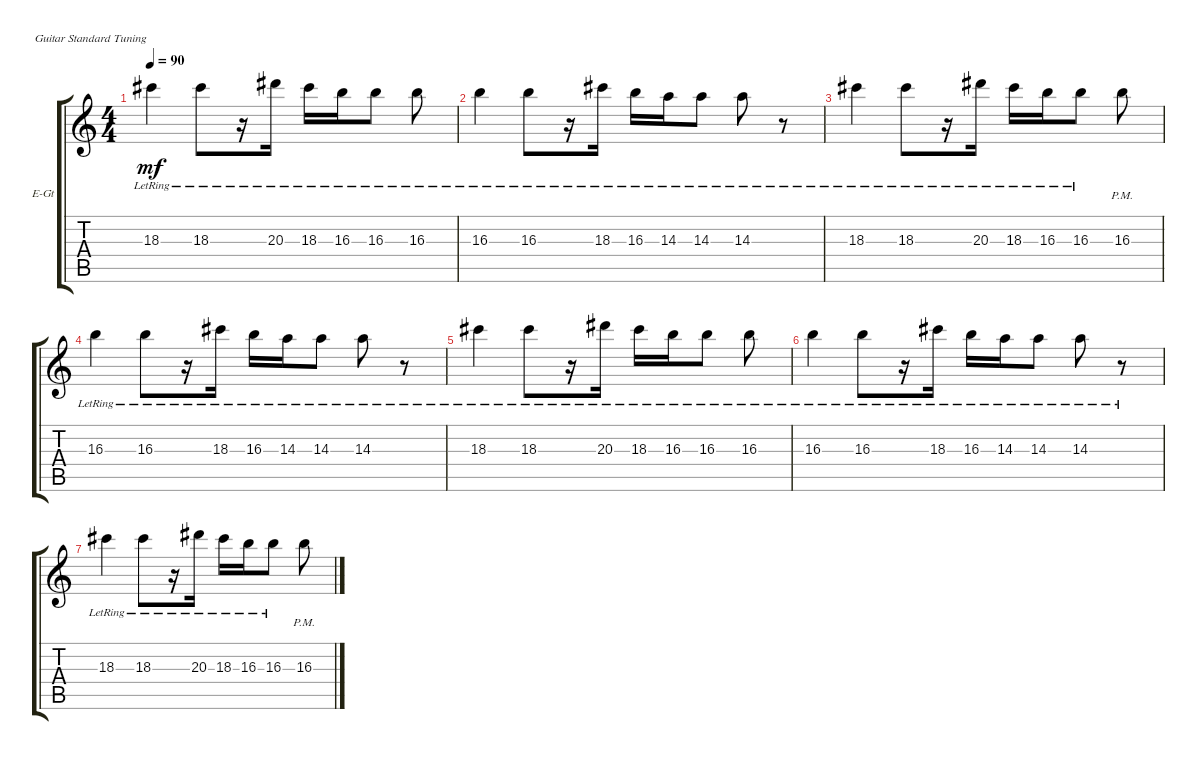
\defaultSystemsLayout 4
\bracketExtendMode groupsimilarinstruments
\firstSystemTrackNameOrientation horizontal
\otherSystemsTrackNameOrientation horizontal
\track ("Electric Guitar" "E-Gt") {instrument overdrivenguitar}
\staff {score tabs}
\tuning (E4 B3 G3 D3 A2 E2)
\ts (4 4)
\tempo 90
\clef g2
\ks c
18.3{lr}.4{dy mf} 18.3{lr}.8 r.16 20.3{lr}.16 18.3{lr}.16 16.3{lr}.16 16.3{lr}.8 16.3{lr}.8 |
16.3{lr}.4 16.3{lr}.8 r.16 18.3{lr}.16 16.3{lr}.16 14.3{lr}.16 14.3{lr}.8 14.3{lr}.8 r.8 |
18.3{lr}.4 18.3{lr}.8 r.16 20.3{lr}.16 18.3{lr}.16 16.3{lr}.16 16.3{lr}.8 16.3{pm}.8 |
16.3{lr}.4 16.3{lr}.8 r.16 18.3{lr}.16 16.3{lr}.16 14.3{lr}.16 14.3{lr}.8 14.3{lr}.8 r.8 |
18.3{lr}.4 18.3{lr}.8 r.16 20.3{lr}.16 18.3{lr}.16 16.3{lr}.16 16.3{lr}.8 16.3{lr}.8 |
16.3{lr}.4 16.3{lr}.8 r.16 18.3{lr}.16 16.3{lr}.16 14.3{lr}.16 14.3{lr}.8 14.3{lr}.8 r.8 |
18.3{lr}.4 18.3{lr}.8 r.16 20.3{lr}.16 18.3{lr}.16 16.3{lr}.16 16.3{lr}.8 16.3{pm}.8
